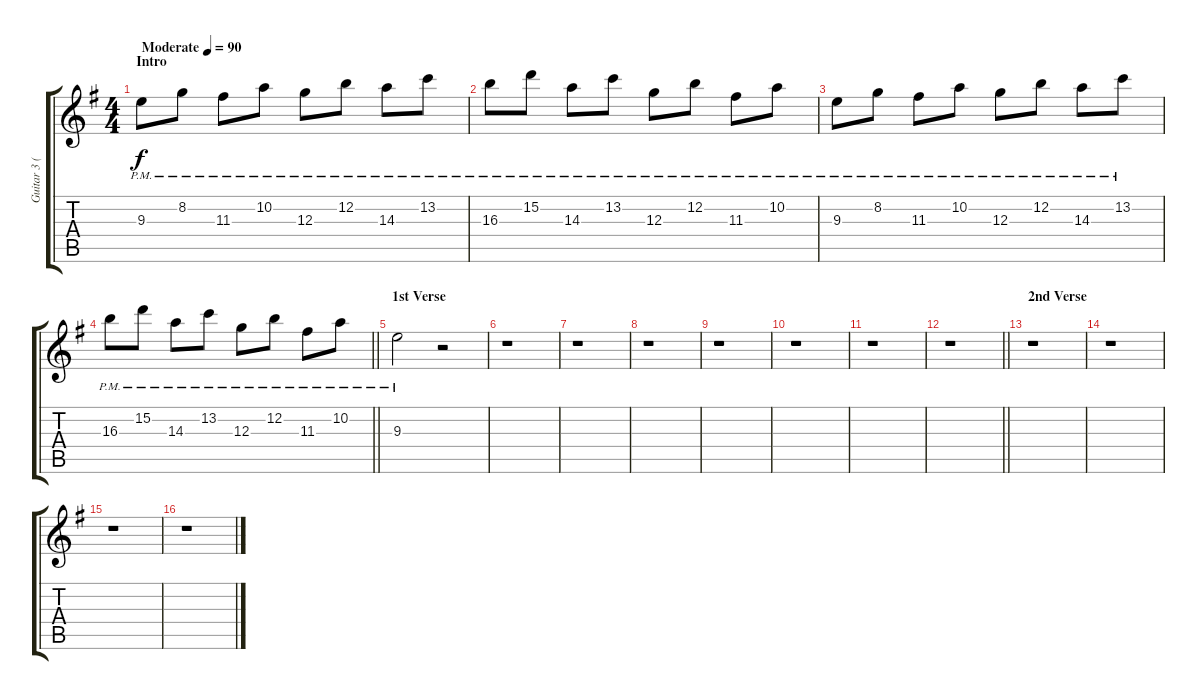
\track ("Guitar 3 (Jamie)" "Guitar 3 (") {instrument electricguitarclean}
\staff {score tabs}
\tuning (E4 B3 G3 D3 A2 E2) {hide}
\ts (4 4)
\section ("" "Intro")
\tempo (90 "Moderate")
\clef g2
\ks g
9.3{pm}.8{dy f instrument electricguitarclean} 8.2{pm}.8 11.3{pm}.8 10.2{pm}.8 12.3{pm}.8 12.2{pm}.8 14.3{pm}.8 13.2{pm}.8 |
16.3{pm}.8 15.2{pm}.8 14.3{pm}.8 13.2{pm}.8 12.3{pm}.8 12.2{pm}.8 11.3{pm}.8 10.2{pm}.8 |
9.3{pm}.8 8.2{pm}.8 11.3{pm}.8 10.2{pm}.8 12.3{pm}.8 12.2{pm}.8 14.3{pm}.8 13.2{pm}.8 |
\barLineRight lightlight
16.3{pm}.8 15.2{pm}.8 14.3{pm}.8 13.2{pm}.8 12.3{pm}.8 12.2{pm}.8 11.3{pm}.8 10.2{pm}.8 |
\section ("" "1st Verse")
9.3{pm}.2 r.2 |
r.1 |
r.1 |
r.1 |
r.1 |
r.1 |
r.1 |
\barLineRight lightlight
r.1 |
\section ("" "2nd Verse")
r.1 |
r.1 |
r.1 |
r.1
